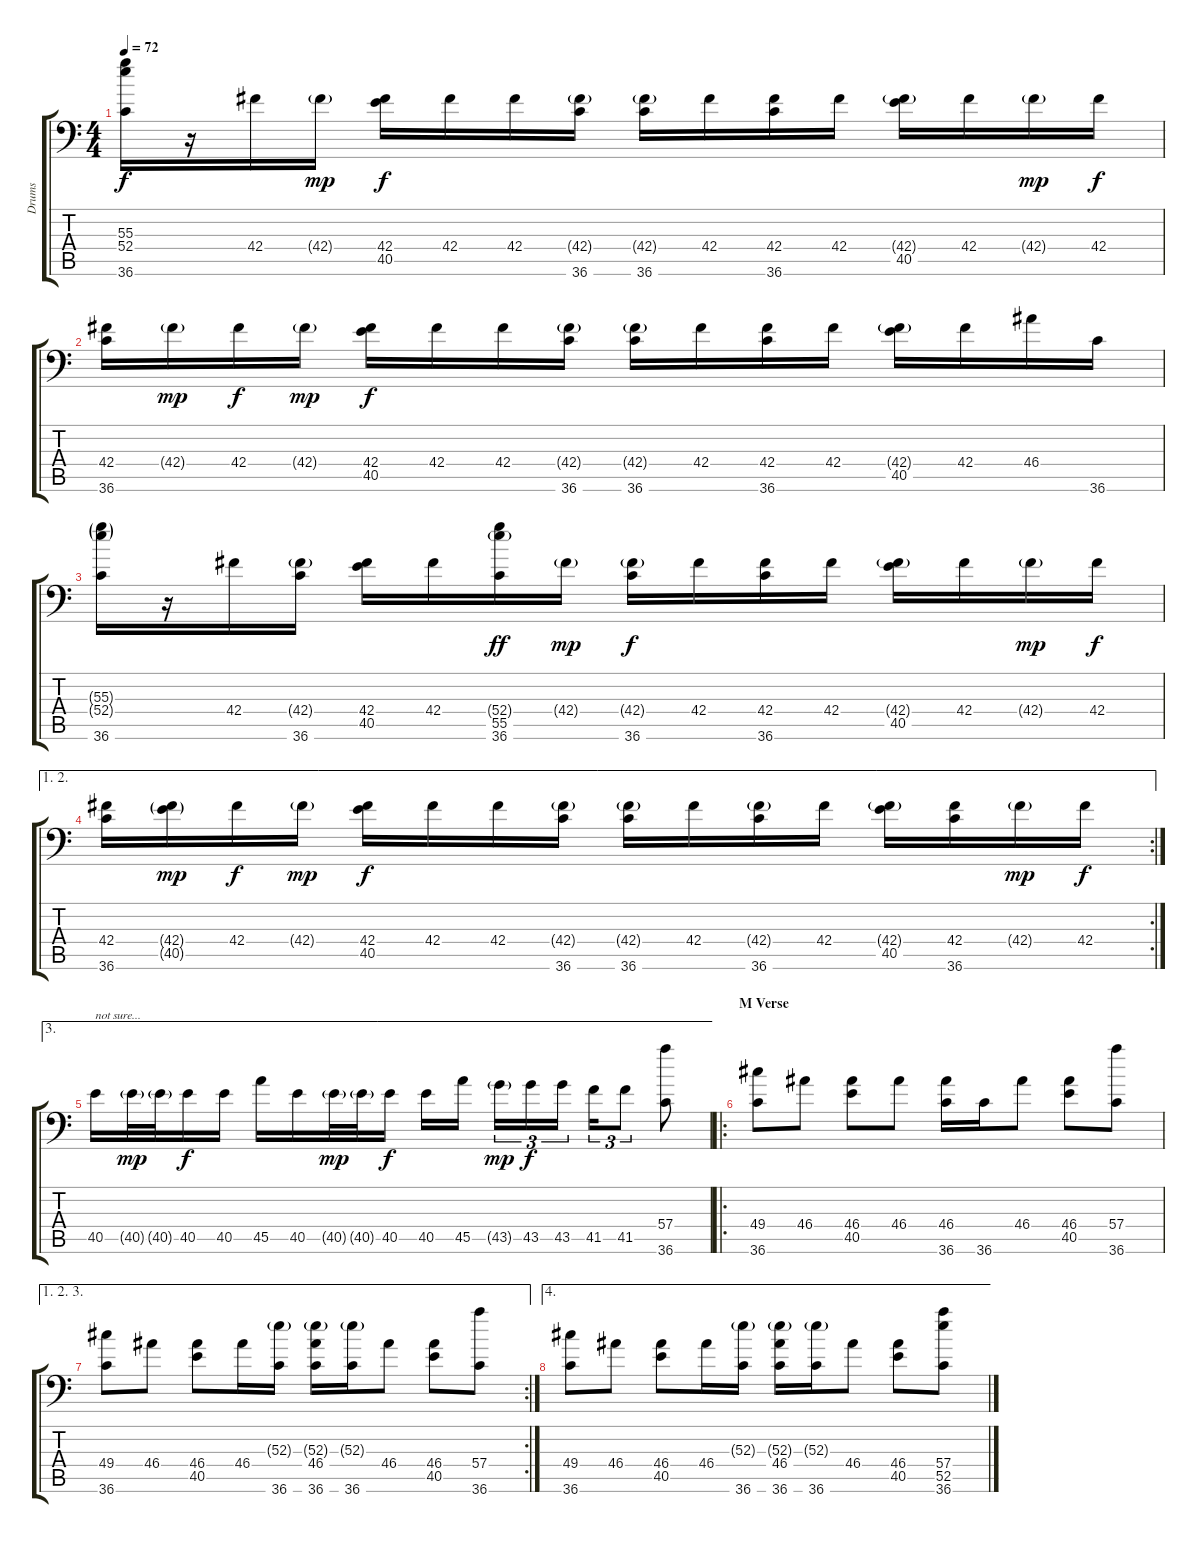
\track ("Drums" "Drums") {instrument acousticgrandpiano}
\staff {score tabs}
\tuning (C-1 C-1 C-1 C-1 C-1 C-1) {hide}
\ts (4 4)
\tempo 72
\clef f4
\ks c
(55.3 52.4 36.6).16{dy f} r.16 42.4.16 42.4{g}.16{dy mp} (42.4 40.5).16{dy f} 42.4.16 42.4.16 (42.4{g} 36.6).16 (42.4{g} 36.6).16 42.4.16 (42.4 36.6).16 42.4.16 (42.4{g} 40.5).16 42.4.16 42.4{g}.16{dy mp} 42.4.16{dy f} |
(42.4 36.6).16 42.4{g}.16{dy mp} 42.4.16{dy f} 42.4{g}.16{dy mp} (42.4 40.5).16{dy f} 42.4.16 42.4.16 (42.4{g} 36.6).16 (42.4{g} 36.6).16 42.4.16 (42.4 36.6).16 42.4.16 (42.4{g} 40.5).16 42.4.16 46.4.16 36.6.16 |
(55.3{g} 52.4{g} 36.6).16 r.16 42.4.16 (42.4{g} 36.6).16 (42.4 40.5).16 42.4.16 (52.4{g} 55.5 36.6).16{dy ff} 42.4{g}.16{dy mp} (42.4{g} 36.6).16{dy f} 42.4.16 (42.4 36.6).16 42.4.16 (42.4{g} 40.5).16 42.4.16 42.4{g}.16{dy mp} 42.4.16{dy f} |
\ae (1 2)
\rc 2
(42.4 36.6).16 (42.4{g} 40.5{g}).16{dy mp} 42.4.16{dy f} 42.4{g}.16{dy mp} (42.4 40.5).16{dy f} 42.4.16 42.4.16 (42.4{g} 36.6).16 (42.4{g} 36.6).16 42.4.16 (42.4{g} 36.6).16 42.4.16 (42.4{g} 40.5).16 (42.4 36.6).16 42.4{g}.16{dy mp} 42.4.16{dy f} |
\ae 3
40.5.16{txt "not sure..."} 40.5{g}.32{dy mp} 40.5{g}.32 40.5.16{dy f} 40.5.16 45.5.16 40.5.16 40.5{g}.32{dy mp} 40.5{g}.32 40.5.16{dy f} 40.5.16 45.5.16 43.5{g}.16{tu (3 2) dy mp} 43.5.16{tu (3 2) dy f} 43.5.16{tu (3 2)} 41.5.16{tu (3 2)} 41.5.8{tu (3 2)} (57.4 36.6).8 |
\ro
\section ("" "M Verse")
(49.4 36.6).8 46.4.8 (46.4 40.5).8 46.4.8 (46.4 36.6).16 36.6.16 46.4.8 (46.4 40.5).8 (57.4 36.6).8 |
\ae (1 2 3)
\rc 2
(49.4 36.6).8 46.4.8 (46.4 40.5).8 46.4.16 (52.3{g} 36.6).16 (52.3{g} 46.4 36.6).16 (52.3{g} 36.6).16 46.4.8 (46.4 40.5).8 (57.4 36.6).8 |
\ae 4
(49.4 36.6).8 46.4.8 (46.4 40.5).8 46.4.16 (52.3{g} 36.6).16 (52.3{g} 46.4 36.6).16 (52.3{g} 36.6).16 46.4.8 (46.4 40.5).8 (57.4 52.5 36.6).8
